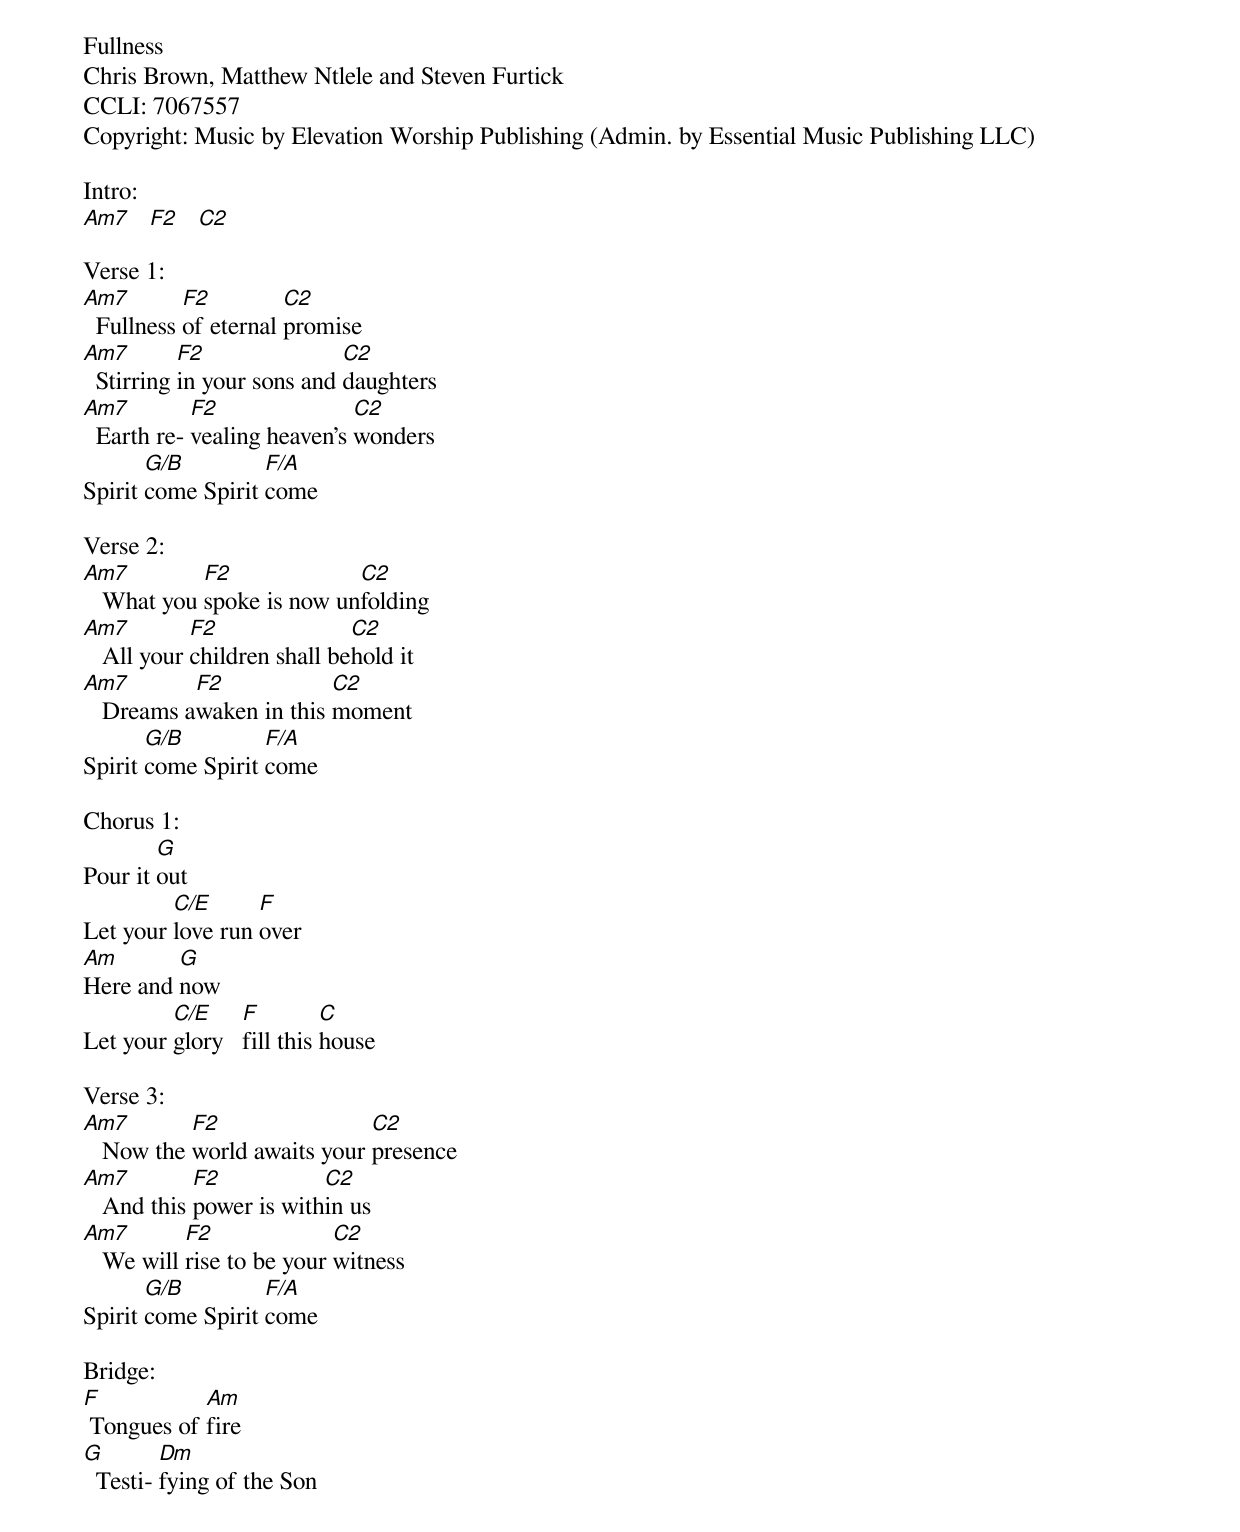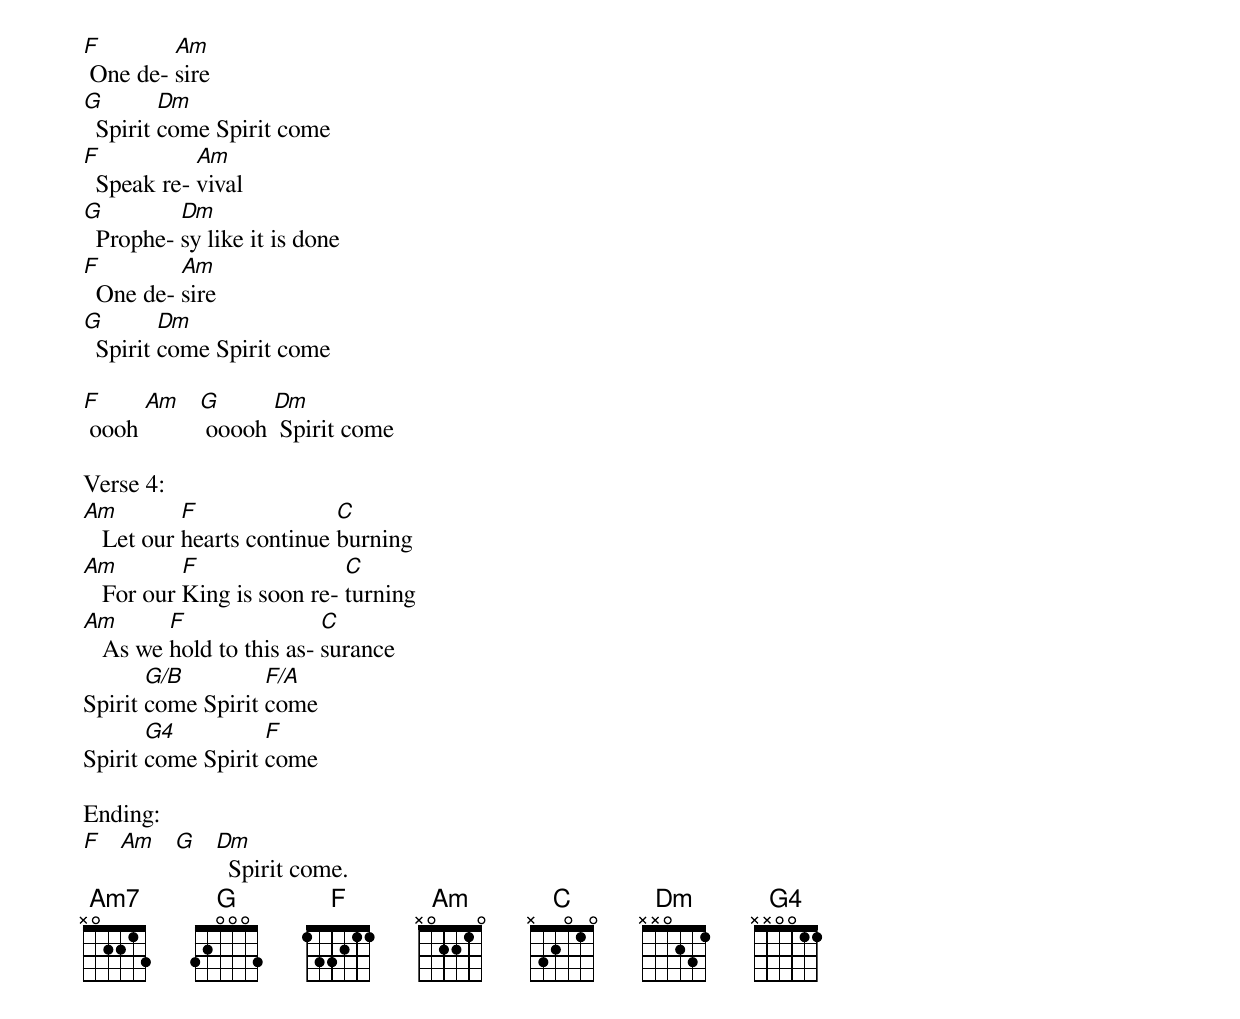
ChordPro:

Fullness
Chris Brown, Matthew Ntlele and Steven Furtick
CCLI: 7067557
Copyright: Music by Elevation Worship Publishing (Admin. by Essential Music Publishing LLC)

Intro:
[Am7]   [F2]   [C2]

Verse 1:
[Am7]  Fullness [F2]of eternal [C2]promise
[Am7]  Stirring [F2]in your sons and [C2]daughters
[Am7]  Earth re- [F2]vealing heaven's [C2]wonders
Spirit [G/B]come Spirit [F/A]come

Verse 2:
[Am7]   What you [F2]spoke is now un[C2]folding
[Am7]   All your [F2]children shall be[C2]hold it
[Am7]   Dreams a[F2]waken in this [C2]moment
Spirit [G/B]come Spirit [F/A]come

Chorus 1:
Pour it [G]out
Let your [C/E]love run [F]over
[Am]Here and [G]now
Let your [C/E]glory   [F]fill this [C]house

Verse 3:
[Am7]   Now the [F2]world awaits your [C2]presence
[Am7]   And this [F2]power is with[C2]in us
[Am7]   We will [F2]rise to be your [C2]witness
Spirit [G/B]come Spirit [F/A]come

Bridge:
[F] Tongues of [Am]fire
[G]  Testi- [Dm]fying of the Son
[F] One de- [Am]sire
[G]  Spirit [Dm]come Spirit come
[F]  Speak re- [Am]vival
[G]  Prophe- [Dm]sy like it is done
[F]  One de- [Am]sire
[G]  Spirit [Dm]come Spirit come

[F] oooh [Am]   [G] ooooh [Dm] Spirit come

Verse 4:
[Am]   Let our [F]hearts continue [C]burning
[Am]   For our [F]King is soon re- [C]turning
[Am]   As we [F]hold to this as- [C]surance
Spirit [G/B]come Spirit [F/A]come
Spirit [G4]come Spirit [F]come

Ending:
[F]   [Am]   [G]   [Dm]  Spirit come.
